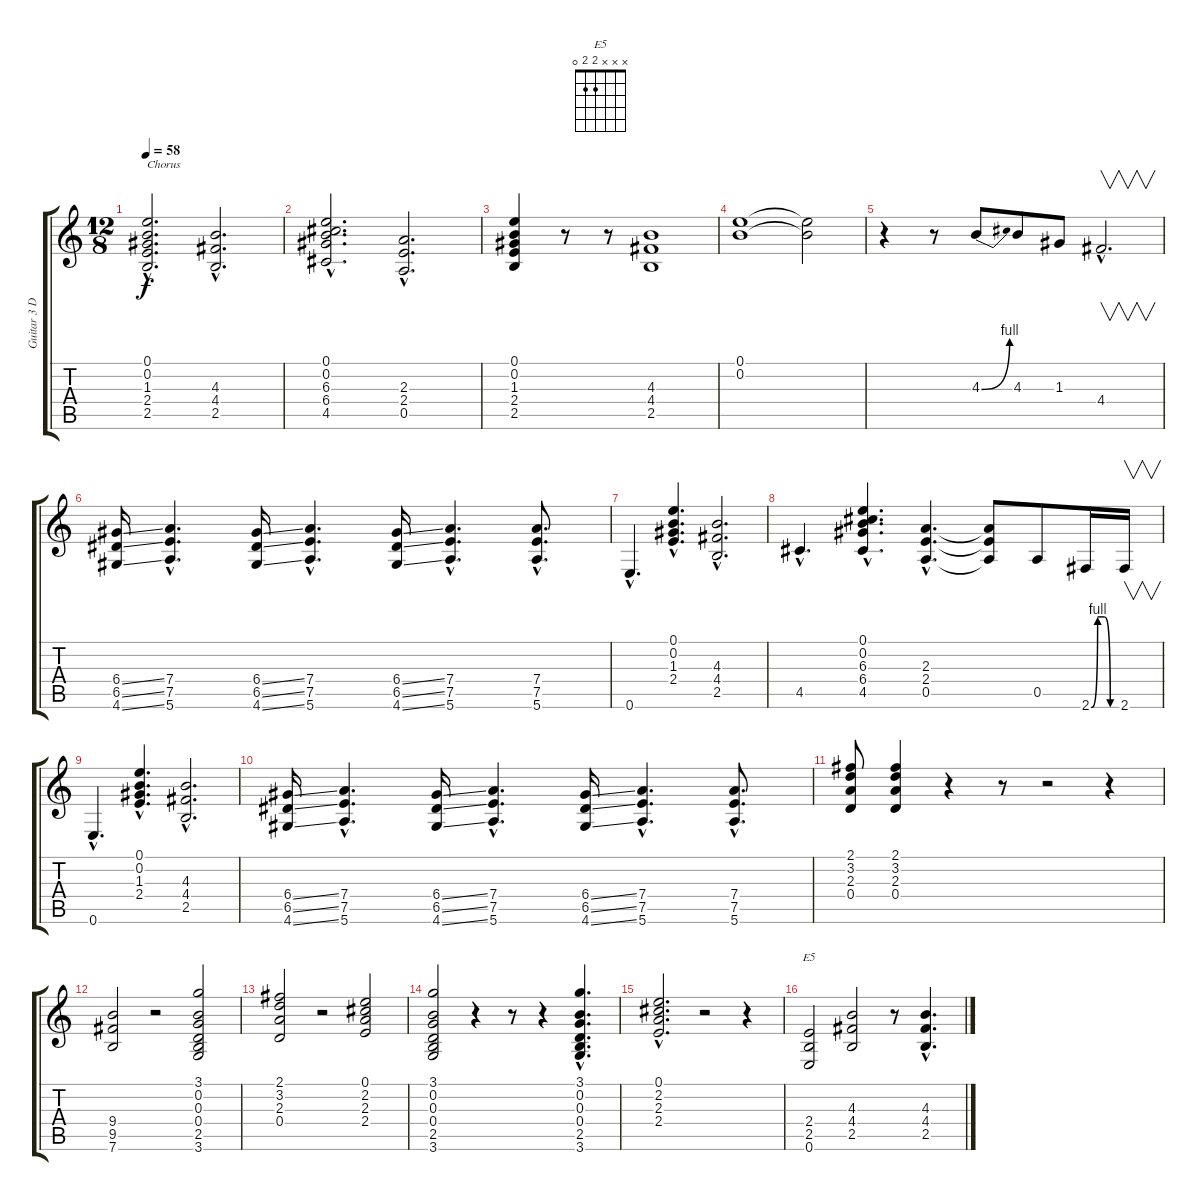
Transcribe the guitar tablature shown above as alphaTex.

\track ("Guitar 3 Dist" "Guitar 3 D") {instrument distortionguitar}
\staff {score tabs}
\tuning (E4 B3 G3 D3 A2 E2) {hide}
\chord ("E5" x x x 2 2 0)
\ts (12 8)
\tempo 58
\clef g2
\ks c
(0.1{hac} 0.2{hac} 1.3{hac} 2.4{hac} 2.5{hac}).2{d txt "Chorus" dy f} (4.3{hac} 4.4{hac} 2.5{hac}).2{d} |
(0.1{hac} 0.2{hac} 6.3{hac} 6.4{hac} 4.5{hac}).2{d} (2.3{hac} 2.4{hac} 0.5{hac}).2{d} |
(0.1 0.2 1.3 2.4 2.5).4 r.8 r.8 (4.3 4.4 2.5).1 |
(0.1 0.2).1 (0.1{t} 0.2{t}).2 |
r.4 r.8 4.3{be (bend 0 0 60 4)}.8 4.3.8 1.3.8 4.4{hac}.2{v d} |
(6.4{ss} 6.5{ss} 4.6{ss}).16 (7.4{hac} 7.5{hac} 5.6{hac}).4{d} (6.4{ss} 6.5{ss} 4.6{ss}).16 (7.4{hac} 7.5{hac} 5.6{hac}).4{d} (6.4{ss} 6.5{ss} 4.6{ss}).16 (7.4{hac} 7.5{hac} 5.6{hac}).4{d} (7.4{hac} 7.5{hac} 5.6{hac}).8{d} |
0.6{hac}.4{d} (0.1{hac} 0.2{hac} 1.3{hac} 2.4{hac}).4{d} (4.3{hac} 4.4{hac} 2.5{hac}).2{d} |
4.5{hac}.4{d} (0.1{hac} 0.2{hac} 6.3{hac} 6.4{hac} 4.5{hac}).4{d} (2.3{hac} 2.4{hac} 0.5{hac}).4{d} (2.3{t} 2.4{t} 0.5{t}).8 0.5.8 2.6{be (custom 0 0 15 4 30 4 45 0 60 0)}.16 2.6.16{v} |
0.6{hac}.4{d} (0.1{hac} 0.2{hac} 1.3{hac} 2.4{hac}).4{d} (4.3{hac} 4.4{hac} 2.5{hac}).2{d} |
(6.4{ss} 6.5{ss} 4.6{ss}).16 (7.4{hac} 7.5{hac} 5.6{hac}).4{d} (6.4{ss} 6.5{ss} 4.6{ss}).16 (7.4{hac} 7.5{hac} 5.6{hac}).4{d} (6.4{ss} 6.5{ss} 4.6{ss}).16 (7.4{hac} 7.5{hac} 5.6{hac}).4{d} (7.4{hac} 7.5{hac} 5.6{hac}).8{d} |
(2.1 3.2 2.3 0.4).8 (2.1 3.2 2.3 0.4).4 r.4 r.8 r.2 r.4 |
(9.4 9.5 7.6).2 r.2 (3.1 0.2 0.3 0.4 2.5 3.6).2 |
(2.1 3.2 2.3 0.4).2 r.2 (0.1 2.2 2.3 2.4).2 |
(3.1 0.2 0.3 0.4 2.5 3.6).2 r.4 r.8 r.4 (3.1{hac} 0.2{hac} 0.3{hac} 0.4{hac} 2.5{hac} 3.6{hac}).4{d} |
(0.1{hac} 2.2{hac} 2.3{hac} 2.4{hac}).2{d} r.2 r.4 |
(2.4 2.5 0.6).2{ch "E5"} (4.3 4.4 2.5).2 r.8 (4.3{hac} 4.4{hac} 2.5{hac}).4{d}
